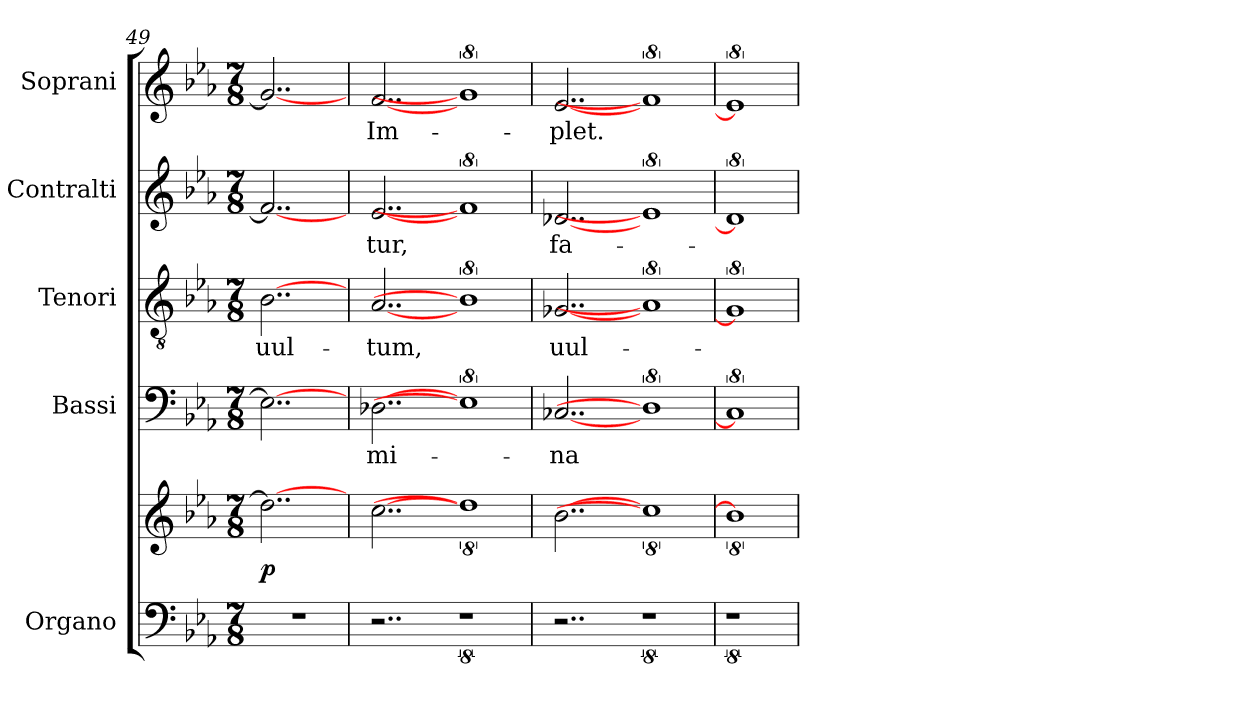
**kern	**kern	**dynam	**kern	**text	**kern	**text	**kern	**text	**kern	**text
*part5	*part5	*part5	*part4	*part4	*part3	*part3	*part2	*part2	*part1	*part1
*staff6	*staff5	*staff5/6	*staff4	*staff4	*staff3	*staff3	*staff2	*staff2	*staff1	*staff1
*I"Organo	*	*	*I"Bassi	*	*I"Tenori	*	*I"Contralti	*	*I"Soprani	*
*I'Org.	*	*	*I'B.	*	*I'T.	*	*I'C.	*	*I'S.	*
!!LO:LB:g=z
*clefF4	*clefG2	*	*clefF4	*	*clefGv2	*	*clefG2	*	*clefG2	*
*	*	*	*	*	*ITrd7c12	*	*	*	*	*
*k[b-e-a-]	*k[b-e-a-]	*	*k[b-e-a-]	*	*k[b-e-a-]	*	*k[b-e-a-]	*	*k[b-e-a-]	*
*E-:	*E-:	*	*E-:	*	*E-:	*	*E-:	*	*E-:	*
*M7/8	*M7/8	*	*M7/8	*	*M7/8	*	*M7/8	*	*M7/8	*
=49	=49	=49	=49	=49	=49	=49	=49	=49	=49	=49
!	!	!	!	!	!	!LO:LY:b:color=#000000	!	!	!	!
2..r	2..ddi_	p	2..E-i_	.	[2..BB-i	uul-	2..fi_	.	2..gi_	.
=50	=50	=50	=50	=50	=50	=50	=50	=50	=50	=50
!	!	!	!	!LO:LY:b:color=#000000	!	!	!	!	!	!
!	!	!	!	!	!	!LO:LY:b:color=#000000	!	!	!	!
!	!	!	!	!	!	!	!	!LO:LY:b:color=#000000	!	!
!	!	!	!	!	!	!	!	!	!	!LO:LY:b:color=#000000
2..r	[2..cci	.	[2..D-Xi	-mi-	[2..AA-i	-tum,	[2..e-i	-tur,	[2..fi	Im-
8%5r	8%5ddi]	.	8%5E-i]	.	8%5BB-i]	.	8%5fi]	.	8%5gi]	.
=51	=51	=51	=51	=51	=51	=51	=51	=51	=51	=51
!	!	!	!	!LO:LY:b:color=#000000	!	!	!	!	!	!
!	!	!	!	!	!	!LO:LY:b:color=#000000	!	!	!	!
!	!	!	!	!	!	!	!	!LO:LY:b:color=#000000	!	!
!	!	!	!	!	!	!	!	!	!	!LO:LY:b:color=#000000
2..r	[2..b-i	.	[2..C-Xi	-na	[2..GG-Xi	uul-	[2..d-Xi	fa-	[2..e-i	-plet.
8%5r	8%5cci]	.	8%5D-i]	.	8%5AA-i]	.	8%5e-i]	.	8%5fi]	.
=52	=52	=52	=52	=52	=52	=52	=52	=52	=52	=52
8%5r	8%5b-i]	.	8%5C-i]	.	8%5GG-i]	.	8%5d-i]	.	8%5e-i]	.
=	=	=	=	=	=	=	=	=	=	=
*-	*-	*-	*-	*-	*-	*-	*-	*-	*-	*-
